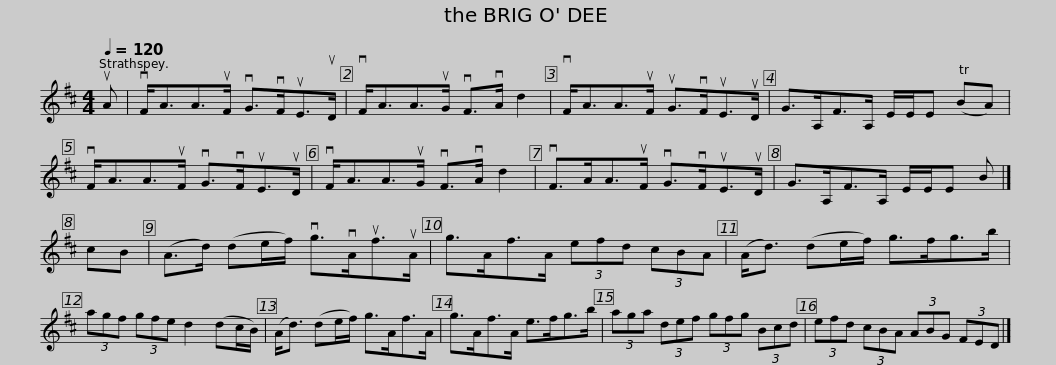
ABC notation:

X:1
L:1/8
Q:1/4=120
M:4/4
I:linebreak $
K:D
V:1 treble
V:1
 uA | vF<AA>uF vG>vFuE>uD | vF<AA>uG vF>vA d2 | vF<AA>uF uG>vFuE>uD | G>A,F>A, E/E/E (TBA) |$ %5
 vF<AA>uF vG>vFuE>uD | vF<AA>uG vF>vA d2 | vF>AA>uF vG>vFuE>uD | G>A,F>A, E/E/E B |] cB |$ %10
 (A>d) (de/f/) vg>vAuf>uA | g>Af>A (3efd (3cBA | (A<d) (de/f/) g>fg>b | (3agf (3gfe d2 (dc/B/) |$ (A<d) (de/f/) g>Af>A | %15
 g>Af>A e>fg>b | (3aga (3def (3gfg (3Bcd | (3efd (3cBA (3ABG (3FED |] %18
